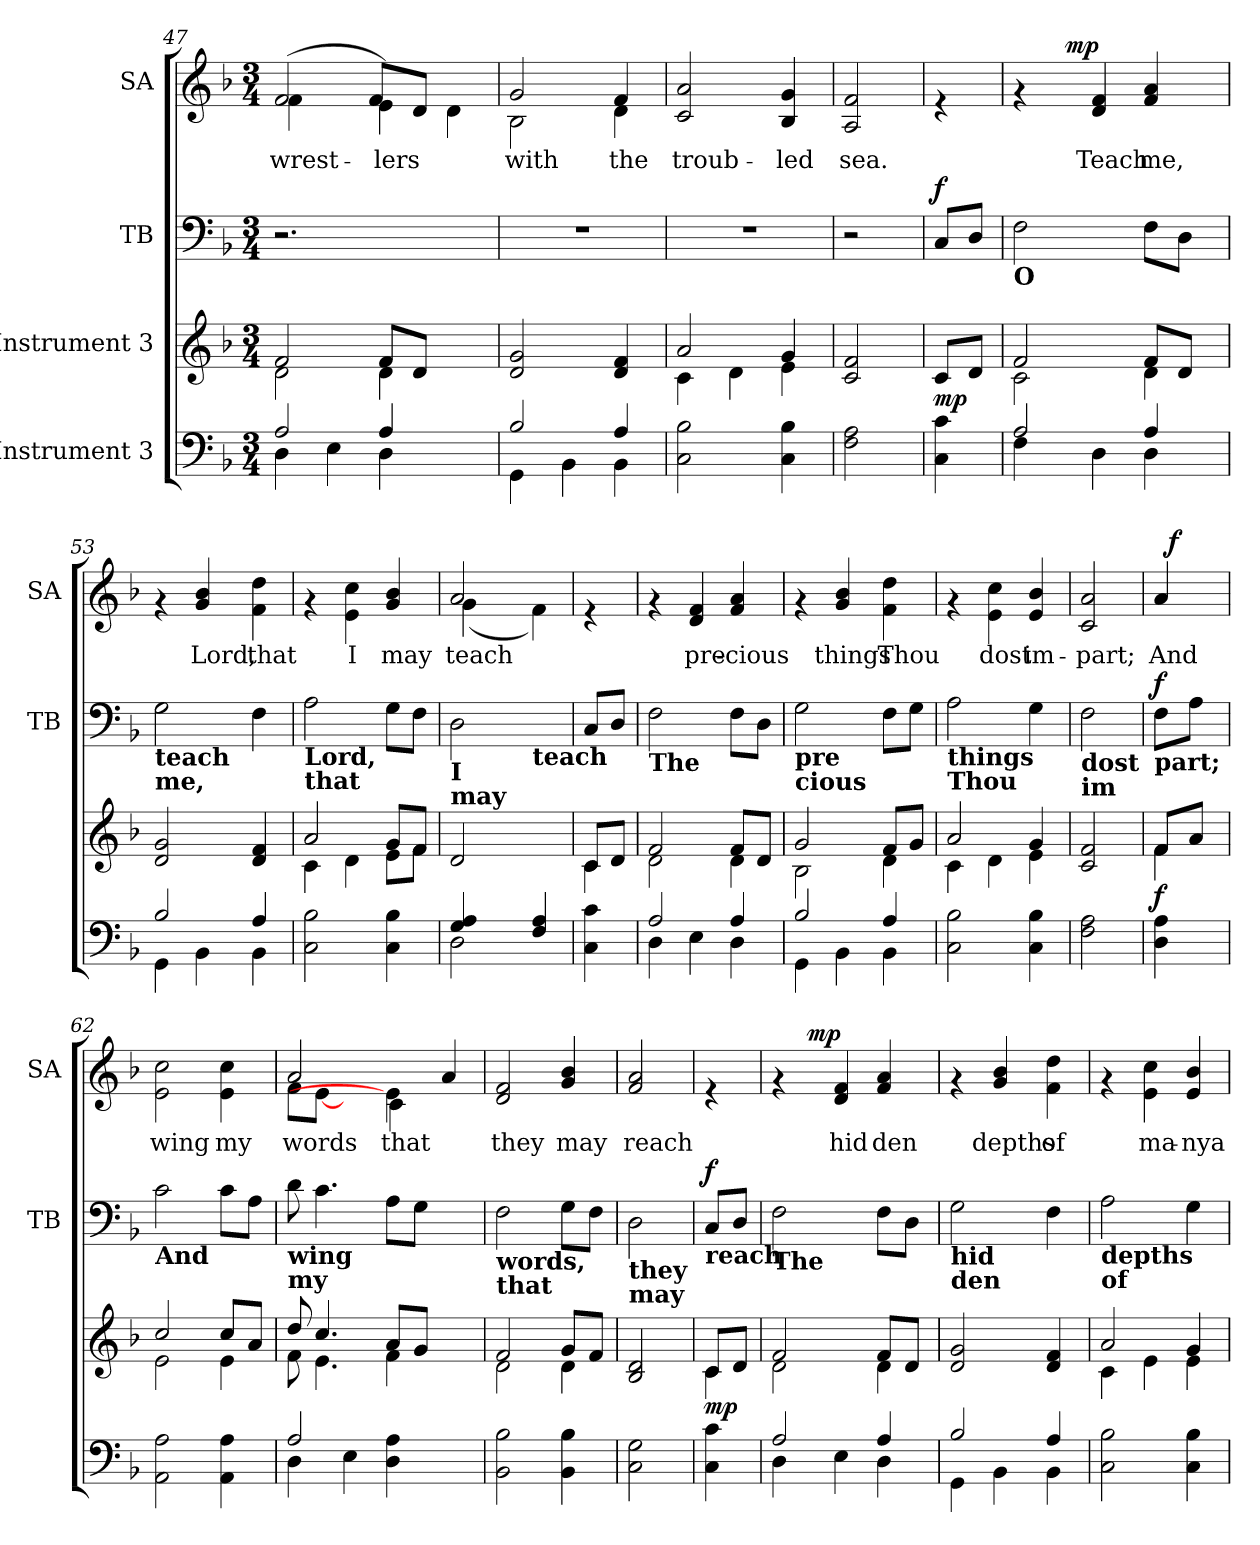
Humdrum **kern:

**kern	**dynam	**kern	**kern	**dynam	**kern	**text	**dynam
*part4	*part4	*part3	*part2	*part2	*part1	*part1	*part1
*staff4	*staff4	*staff3	*staff2	*staff2	*staff1	*staff1	*staff1
*I"Instrument 3	*	*I"Instrument 3	*I"TB	*	*I"SA	*	*
*	*	*	*I'TB	*	*I'SA	*	*
*clefF4	*	*clefG2	*clefF4	*	*clefG2	*	*
*k[b-]	*	*k[b-]	*k[b-]	*	*k[b-]	*	*
*F:	*	*F:	*F:	*	*F:	*	*
*M3/4	*	*M3/4	*M3/4	*	*M3/4	*	*
=47	=47	=47	=47	=47	=47	=47	=47
*^	*	*^	*	*	*^	*	*
!	!	!	!	!	!	!	!	!	!LO:LY:b	!
2A/	4D\	.	2f/	2d\	2.r	.	(<2f/	4f\	wrest-	.
.	4E\	.	.	.	.	.	.	4ryy	.	.
!	!	!	!	!	!	!	!	!	!LO:LY:b	!
!	!	!	!	!	!	!	!	!	!LO:LY:b	!
4A/	4D\	.	8f/L	4d\	.	.	4e\)	8f/L	-lers	.
!	!	!	!	!	!	!	!	!	!LO:LY:b	!
.	.	.	8d/J	.	.	.	.	8d/J	.	.
4ryy	4ryy	.	4ryy	4ryy	4ryy	.	4d\	4ryy	.	.
=48	=48	=48	=48	=48	=48	=48	=48	=48	=48	=48
!	!	!	!	!	!	!	!	!	!LO:LY:b	!
*	*	*	*v	*v	*	*	*	*	*	*
2B-/	4GG\	.	2g/ 2d/	2.r	.	2g/	2B-\	with	.
.	4BB-\	.	.	.	.	.	.	.	.
!	!	!	!	!	!	!	!	!LO:LY:b	!
4A/	4BB-\	.	4d/ 4f/	.	.	4f/	4d\	the	.
=49	=49	=49	=49	=49	=49	=49	=49	=49	=49
*	*	*	*^	*	*	*	*	*	*
!	!	!	!	!	!	!	!	!	!LO:LY:b	!
*v	*v	*	*	*	*	*	*v	*v	*	*
2B-\ 2C\	.	2a/	4c\	2.r	.	2a/ 2c/	troub-	.
.	.	.	4d\	.	.	.	.	.
!	!	!	!	!	!	!	!LO:LY:b	!
4B-\ 4C\	.	4g/	4e\	.	.	4B-/ 4g/	-led	.
=50	=50	=50	=50	=50	=50	=50	=50	=50
!	!	!	!	!	!	!	!LO:LY:b	!
*	*	*v	*v	*	*	*	*	*
2A\ 2F\	.	2c/ 2f/	2r	.	2f/ 2A/	sea.	.
!!LO:LB:g=z
=51	=51	=51	=51	=51	=51	=51	=51
!	!LO:DY:a	!	!	!LO:DY:a	!	!	!
4C\ 4c\	mp	8c/L	8C/L	f	4re	.	.
.	.	8d/J	8D/J	.	.	.	.
=52	=52	=52	=52	=52	=52	=52	=52
*^	*	*^	*	*	*^	*	*
!	!	!	!	!	!LO:TX:b:B:t=O	!	!	!	!	!
2A/	4F\	.	2f/	2c\	2F\	.	4rf	8ryy	.	.
.	.	.	.	.	.	.	.	32.ryy	.	.
!	!	!	!	!	!	!	!	!	!	!LO:DY:a
.	.	.	.	.	.	.	.	2ryy	.	mp
!	!	!	!	!	!	!	!	!	!LO:LY:b	!
.	4D\	.	.	.	.	.	4f/ 4d/	.	Teach	.
!	!	!	!	!	!	!	!	!	!LO:LY:b	!
4A/	4D\	.	8f/L	4d\	8F\L	.	4a/ 4f/	.	me,	.
.	.	.	8d/J	.	8D\J	.	.	.	.	.
.	.	.	.	.	.	.	.	16ryy	.	.
.	.	.	.	.	.	.	.	64ryy	.	.
=53	=53	=53	=53	=53	=53	=53	=53	=53	=53	=53
!	!	!	!	!	!LO:TX:b:B:t=teach	!	!	!	!	!
!	!	!	!	!	!LO:TX:b:B:t=me,	!	!	!	!	!
*	*	*	*v	*v	*	*	*v	*v	*	*
2B-/	4GG\	.	2g/ 2d/	2G\	.	4rf	.	.
!	!	!	!	!	!	!	!LO:LY:b	!
.	4BB-\	.	.	.	.	4b-/ 4g/	Lord,	.
!	!	!	!	!	!	!	!LO:LY:b	!
4A/	4BB-\	.	4f/ 4d/	4F\	.	4dd\ 4f\	that	.
=54	=54	=54	=54	=54	=54	=54	=54	=54
*	*	*	*^	*	*	*	*	*
!	!	!	!	!	!LO:TX:b:B:t=Lord,	!	!	!	!
!	!	!	!	!	!LO:TX:b:B:t=that	!	!	!	!
*v	*v	*	*	*	*	*	*	*	*
2B-\ 2C\	.	2a/	4c\	2A\	.	4rf	.	.
!	!	!	!	!	!	!	!LO:LY:b	!
.	.	.	4d\	.	.	4e\ 4cc\	I	.
!	!	!	!	!	!	!	!LO:LY:b	!
4B-\ 4C\	.	8g/L	8e\L	8G\L	.	4b-/ 4g/	may	.
.	.	8f/J	8f\J	8F\J	.	.	.	.
=55	=55	=55	=55	=55	=55	=55	=55	=55
*^	*	*	*	*	*	*^	*	*
!	!	!	!	!	!LO:TX:b:B:t=I	!	!	!	!	!
!	!	!	!	!	!LO:TX:b:B:t=may	!	!	!	!	!
!	!	!	!	!	!	!	!	!	!LO:LY:b	!
*	*	*	*v	*v	*	*	*	*	*	*
2D\	4G/ 4A/	.	2d/	2D\	.	2a/	(<4g\	teach	.
.	2ryy	.	.	.	.	.	2ryy	.	.
!	!	!	!	!LO:TX:b:B:t=teach	!	!	!	!	!
!	!	!	!	!	!	!	!	!LO:LY:b	!
4F/ 4A/	.	.	4ryy	4ryy	.	4f\)	.	.	.
*v	*v	*	*	*	*	*v	*v	*	*
!!LO:PB:g=z
=56	=56	=56	=56	=56	=56	=56	=56
*	*	*^	*	*	*	*	*
4C\ 4c\	.	8c/L	4c\	8C/L	.	4re	.	.
.	.	8d/J	.	8D/J	.	.	.	.
=57	=57	=57	=57	=57	=57	=57	=57	=57
*^	*	*	*	*	*	*	*	*
!	!	!	!	!	!LO:TX:b:B:t=The	!	!	!	!
2A/	4D\	.	2f/	2d\	2F\	.	4rf	.	.
!	!	!	!	!	!	!	!	!LO:LY:b	!
.	4E\	.	.	.	.	.	4f/ 4d/	pre-	.
!	!	!	!	!	!	!	!	!LO:LY:b	!
4A/	4D\	.	8f/L	4d\	8F\L	.	4a/ 4f/	-cious	.
.	.	.	8d/J	.	8D\J	.	.	.	.
=58	=58	=58	=58	=58	=58	=58	=58	=58	=58
!	!	!	!	!	!LO:TX:b:B:t=pre	!	!	!	!
!	!	!	!	!	!LO:TX:b:B:t=cious	!	!	!	!
2B-/	4GG\	.	2g/	2B-\	2G\	.	4rf	.	.
!	!	!	!	!	!	!	!	!LO:LY:b	!
.	4BB-\	.	.	.	.	.	4b-/ 4g/	things	.
!	!	!	!	!	!	!	!	!LO:LY:b	!
4A/	4BB-\	.	8f/L	4d\	8F\L	.	4dd\ 4f\	Thou	.
.	.	.	8g/J	.	8G\J	.	.	.	.
*v	*v	*	*	*	*	*	*	*	*
=59	=59	=59	=59	=59	=59	=59	=59	=59
!	!	!	!	!LO:TX:b:B:t=things	!	!	!	!
!	!	!	!	!LO:TX:b:B:t=Thou	!	!	!	!
2B-\ 2C\	.	2a/	4c\	2A\	.	4rf	.	.
!	!	!	!	!	!	!	!LO:LY:b	!
.	.	.	4d\	.	.	4cc\ 4e\	dost	.
!	!	!	!	!	!	!	!LO:LY:b	!
4B-\ 4C\	.	4g/	4e\	4G\	.	4b-/ 4e/	im-	.
=60	=60	=60	=60	=60	=60	=60	=60	=60
!	!	!	!	!LO:TX:b:B:t=dost	!	!	!	!
!	!	!	!	!LO:TX:b:B:t=im	!	!	!	!
!	!	!	!	!	!	!	!LO:LY:b	!
*	*	*v	*v	*	*	*	*	*
2A\ 2F\	.	2c/ 2f/	2F\	.	2a/ 2c/	-part;	.
!!LO:LB:g=z
=61	=61	=61	=61	=61	=61	=61	=61
*	*	*^	*	*	*	*	*
!	!	!	!	!LO:TX:b:B:t=part;	!	!	!	!
!	!LO:DY:a	!	!	!	!LO:DY:a	!	!LO:LY:b	!
*	*	*	*	*	*	*^	*	*
4D\ 4A\	f	8f/L	4f\	8F\L	f	4a/	32.ryy	And	.
!	!	!	!	!	!	!	!	!	!LO:DY:a
.	.	.	.	.	.	.	8ryy	.	f
.	.	8a/J	.	8A\J	.	.	.	.	.
.	.	.	.	.	.	.	16ryy	.	.
.	.	.	.	.	.	.	64ryy	.	.
=62	=62	=62	=62	=62	=62	=62	=62	=62	=62
!	!	!	!	!LO:TX:b:B:t=And	!	!	!	!	!
!	!	!	!	!	!	!	!	!LO:LY:b	!
*	*	*	*	*	*	*v	*v	*	*
2A\ 2AA\	.	2cc/	2e\	2c\	.	2cc\ 2e\	wing	.
!	!	!	!	!	!	!	!LO:LY:b	!
4AA\ 4A\	.	8cc/L	4e\	8c\L	.	4e\ 4cc\	my	.
.	.	8a/J	.	8A\J	.	.	.	.
=63	=63	=63	=63	=63	=63	=63	=63	=63
*^	*	*	*	*	*	*^	*	*
!	!	!	!	!	!LO:TX:b:B:t=wing	!	!	!	!	!
!	!	!	!	!	!LO:TX:b:B:t=my	!	!	!	!	!
!	!	!	!	!	!	!	!	!	!LO:LY:b	!
2A/	4D\	.	8dd/	8f\	8d\	.	2a/	8f\L	words	.
!	!	!	!	!	!	!	!	!	!LO:LY:b	!
.	.	.	4.cc/	4.e\	4.c\	.	.	[>8e\J	.	.
.	4E\	.	.	.	.	.	.	4ryy	.	.
!	!	!	!	!	!	!	!	!	!LO:LY:b	!
!	!	!	!	!	!	!	!	!	!LO:LY:b	!
4ryy	4D\ 4A\	.	8a/L	4f\	8A\L	.	4e\]	4c\	that	.
.	.	.	8g/J	.	8G\J	.	.	.	.	.
4ryy	4ryy	.	4ryy	4ryy	4ryy	.	4a/	4ryy	.	.
=64	=64	=64	=64	=64	=64	=64	=64	=64	=64	=64
!	!	!	!	!	!LO:TX:b:B:t=words,	!	!	!	!	!
!	!	!	!	!	!LO:TX:b:B:t=that	!	!	!	!	!
!	!	!	!	!	!	!	!	!	!LO:LY:b	!
*v	*v	*	*	*	*	*	*v	*v	*	*
2BB-\ 2B-\	.	2f/	2d\	2F\	.	2d/ 2f/	they	.
!	!	!	!	!	!	!	!LO:LY:b	!
4BB-\ 4B-\	.	8g/L	4d\	8G\L	.	4b-/ 4g/	may	.
.	.	8f/J	.	8F\J	.	.	.	.
*	*	*v	*v	*	*	*	*	*
=65	=65	=65	=65	=65	=65	=65	=65
!	!	!	!LO:TX:b:B:t=they	!	!	!	!
!	!	!	!LO:TX:b:B:t=may	!	!	!	!
!	!	!	!	!	!	!LO:LY:b	!
2G\ 2C\	.	2B-/ 2d/	2D\	.	2a/ 2f/	reach	.
!!LO:PB:g=z
=66	=66	=66	=66	=66	=66	=66	=66
*	*	*^	*	*	*	*	*
!	!	!	!	!LO:TX:b:B:t=reach	!	!	!	!
!	!LO:DY:a	!	!	!	!LO:DY:a	!	!	!
4c\ 4C\	mp	8c/L	4c\	8C/L	f	4re	.	.
.	.	8d/J	.	8D/J	.	.	.	.
=67	=67	=67	=67	=67	=67	=67	=67	=67
*^	*	*	*	*	*	*^	*	*
!	!	!	!	!	!LO:TX:b:B:t=The	!	!	!	!	!
2A/	4D\	.	2f/	2d\	2F\	.	4rf	8ryy	.	.
.	.	.	.	.	.	.	.	64ryy	.	.
!	!	!	!	!	!	!	!	!	!	!LO:DY:a
.	.	.	.	.	.	.	.	2ryy	.	mp
!	!	!	!	!	!	!	!	!	!LO:LY:b	!
.	4E\	.	.	.	.	.	4d/ 4f/	.	hid	.
!	!	!	!	!	!	!	!	!	!LO:LY:b	!
4A/	4D\	.	8f/L	4d\	8F\L	.	4a/ 4f/	.	den	.
.	.	.	8d/J	.	8D\J	.	.	.	.	.
.	.	.	.	.	.	.	.	16..ryy	.	.
=68	=68	=68	=68	=68	=68	=68	=68	=68	=68	=68
!	!	!	!	!	!LO:TX:b:B:t=hid	!	!	!	!	!
!	!	!	!	!	!LO:TX:b:B:t=den	!	!	!	!	!
*	*	*	*v	*v	*	*	*v	*v	*	*
2B-/	4GG\	.	2d/ 2g/	2G\	.	4rf	.	.
!	!	!	!	!	!	!	!LO:LY:b	!
.	4BB-\	.	.	.	.	4g/ 4b-/	depths	.
!	!	!	!	!	!	!	!LO:LY:b	!
4A/	4BB-\	.	4f/ 4d/	4F\	.	4f\ 4dd\	of	.
=69	=69	=69	=69	=69	=69	=69	=69	=69
*	*	*	*^	*	*	*	*	*
!	!	!	!	!	!LO:TX:b:B:t=depths	!	!	!	!
!	!	!	!	!	!LO:TX:b:B:t=of	!	!	!	!
*v	*v	*	*	*	*	*	*	*	*
2B-\ 2C\	.	2a/	4c\	2A\	.	4rf	.	.
!	!	!	!	!	!	!	!LO:LY:b	!
.	.	.	4e\	.	.	4cc\ 4e\	ma-	.
!	!	!	!	!	!	!	!LO:LY:b	!
4B-\ 4C\	.	4g/	4e\	4G\	.	4b-/ 4e/	-nya	.
*	*	*v	*v	*	*	*	*	*
=	=	=	=	=	=	=	=
*-	*-	*-	*-	*-	*-	*-	*-
